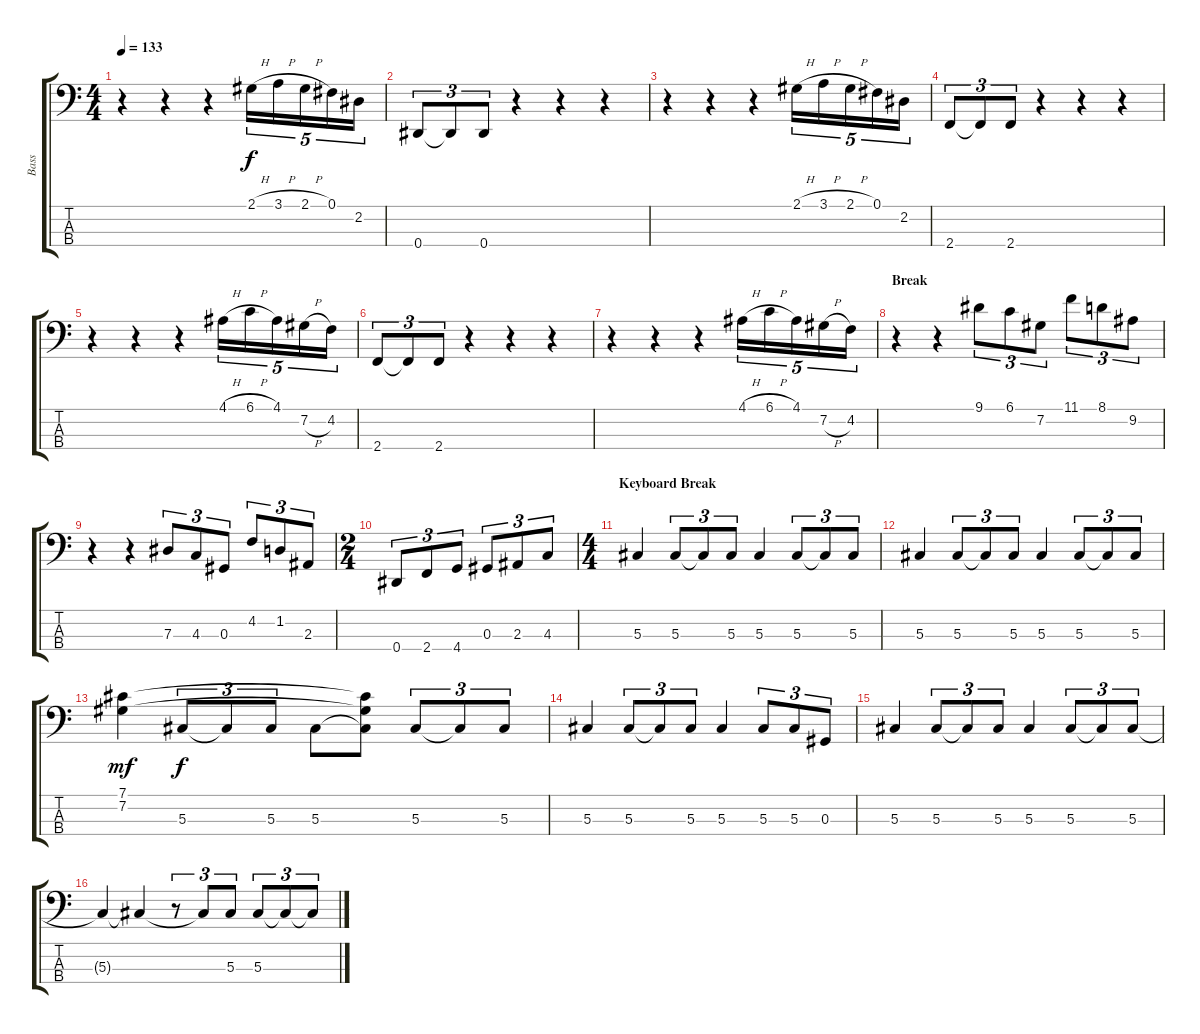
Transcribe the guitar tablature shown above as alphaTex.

\track ("Bass" "Bass") {instrument electricbasspick}
\staff {score tabs}
\tuning (Gb2 Db2 Ab1 Eb1) {hide}
\ts (4 4)
\tempo 133
\clef f4
\ks c
r.4{dy f} r.4 r.4 2.1{h}.16{tu (5 4)} 3.1{h}.16{tu (5 4)} 2.1{h}.16{tu (5 4)} 0.1.16{tu (5 4)} 2.2.16{tu (5 4)} |
0.4.8{tu (3 2)} 0.4{t}.8{tu (3 2)} 0.4.8{tu (3 2)} r.4 r.4 r.4 |
r.4 r.4 r.4 2.1{h}.16{tu (5 4)} 3.1{h}.16{tu (5 4)} 2.1{h}.16{tu (5 4)} 0.1.16{tu (5 4)} 2.2.16{tu (5 4)} |
2.4.8{tu (3 2)} 2.4{t}.8{tu (3 2)} 2.4.8{tu (3 2)} r.4 r.4 r.4 |
r.4 r.4 r.4 4.1{h}.16{tu (5 4)} 6.1{h}.16{tu (5 4)} 4.1.16{tu (5 4)} 7.2{h}.16{tu (5 4)} 4.2.16{tu (5 4)} |
2.4.8{tu (3 2)} 2.4{t}.8{tu (3 2)} 2.4.8{tu (3 2)} r.4 r.4 r.4 |
r.4 r.4 r.4 4.1{h}.16{tu (5 4)} 6.1{h}.16{tu (5 4)} 4.1.16{tu (5 4)} 7.2{h}.16{tu (5 4)} 4.2.16{tu (5 4)} |
\section ("" "Break")
r.4 r.4 9.1.8{tu (3 2)} 6.1.8{tu (3 2)} 7.2.8{tu (3 2)} 11.1.8{tu (3 2)} 8.1.8{tu (3 2)} 9.2.8{tu (3 2)} |
r.4 r.4 7.3.8{tu (3 2)} 4.3.8{tu (3 2)} 0.3.8{tu (3 2)} 4.2.8{tu (3 2)} 1.2.8{tu (3 2)} 2.3.8{tu (3 2)} |
\ts (2 4)
0.4.8{tu (3 2)} 2.4.8{tu (3 2)} 4.4.8{tu (3 2)} 0.3.8{tu (3 2)} 2.3.8{tu (3 2)} 4.3.8{tu (3 2)} |
\ts (4 4)
\section ("" "Keyboard Break")
5.3.4 5.3.8{tu (3 2)} 5.3{t}.8{tu (3 2)} 5.3.8{tu (3 2)} 5.3.4 5.3.8{tu (3 2)} 5.3{t}.8{tu (3 2)} 5.3.8{tu (3 2)} |
5.3.4 5.3.8{tu (3 2)} 5.3{t}.8{tu (3 2)} 5.3.8{tu (3 2)} 5.3.4 5.3.8{tu (3 2)} 5.3{t}.8{tu (3 2)} 5.3.8{tu (3 2)} |
(7.1 7.2).4{dy mf} 5.3.8{tu (3 2) dy f} 5.3{t}.8{tu (3 2)} 5.3.8{tu (3 2)} 5.3.8 (7.1{t} 7.2{t} 5.3{t}).8 5.3.8{tu (3 2)} 5.3{t}.8{tu (3 2)} 5.3.8{tu (3 2)} |
5.3.4 5.3.8{tu (3 2)} 5.3{t}.8{tu (3 2)} 5.3.8{tu (3 2)} 5.3.4 5.3.8{tu (3 2)} 5.3.8{tu (3 2)} 0.3.8{tu (3 2)} |
5.3.4 5.3.8{tu (3 2)} 5.3{t}.8{tu (3 2)} 5.3.8{tu (3 2)} 5.3.4 5.3.8{tu (3 2)} 5.3{t}.8{tu (3 2)} 5.3.8{tu (3 2)} |
5.3{t}.4 5.3{t}.4 r.8{tu (3 2)} 5.3{t}.8{tu (3 2)} 5.3.8{tu (3 2)} 5.3.8{tu (3 2)} 5.3{t}.8{tu (3 2)} 5.3{t}.8{tu (3 2)}
